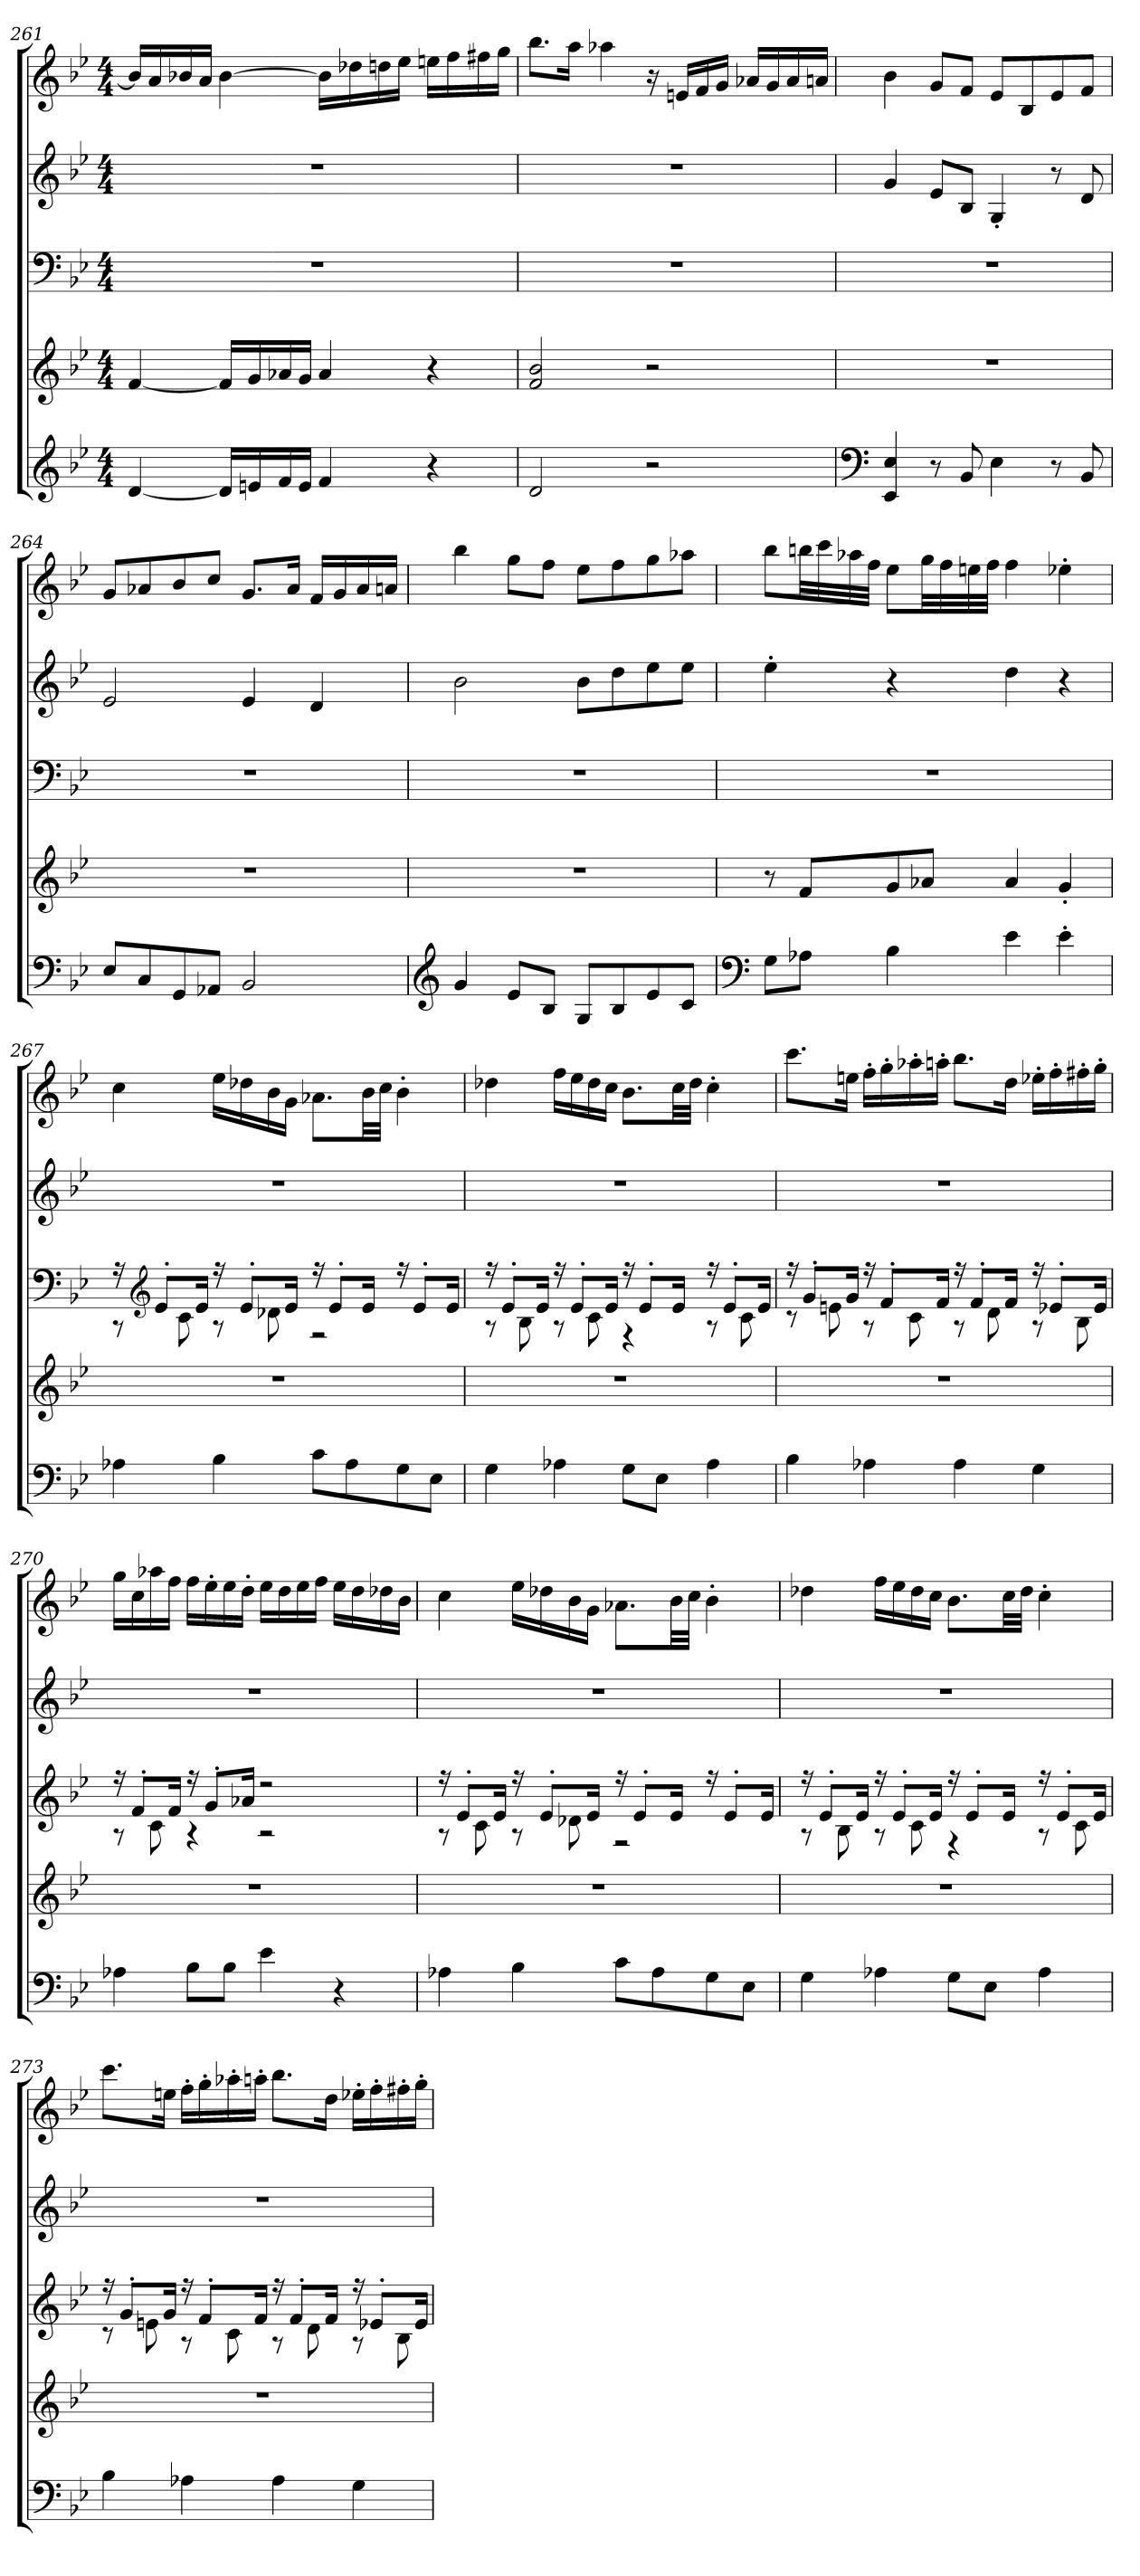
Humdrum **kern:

**kern	**kern	**kern	**kern	**kern
*part5	*part4	*part3	*part2	*part1
*staff5	*staff4	*staff3	*staff2	*staff1
*clefG2	*clefG2	*clefF4	*clefG2	*clefG2
*k[b-e-]	*k[b-e-]	*k[b-e-]	*k[b-e-]	*k[b-e-]
*M4/4	*M4/4	*M4/4	*M4/4	*M4/4
=261	=261	=261	=261	=261
[4d/	[4f/	1r	1r	16b/LL]
.	.	.	.	16a/
.	.	.	.	16b-X/
.	.	.	.	16a/JJ
16d/LL]	16f/LL]	.	.	[4b-\
16en/	16g/	.	.	.
16f/	16a-X/	.	.	.
16e/JJ	16g/JJ	.	.	.
4f/	4a-/	.	.	16b-\LL]
.	.	.	.	16dd-X\
.	.	.	.	16ddn\
.	.	.	.	16ee-\JJ
4r	4r	.	.	16een\LL
.	.	.	.	16ff\
*	*	*	*	*MM33
.	.	.	.	16ff#X\
*	*	*	*	*MM27
.	.	.	.	16gg\JJ
!!LO:LB:g=z
=262	=262	=262	=262	=262
*	*	*	*	*MM25
2d/	2f/ 2b-/	1r	1r	8.bb-\L
*	*	*	*	*MM31
.	.	.	.	16aa\Jk
.	.	.	.	4aa-X\
2r	2r	.	.	16r
*	*	*	*	*MM34
.	.	.	.	16en/LL
.	.	.	.	16f/
.	.	.	.	16g/JJ
.	.	.	.	16a-X/LL
*	*	*	*	*MM33
.	.	.	.	16g/
.	.	.	.	16a-/
*	*	*	*	*MM24
.	.	.	.	16an/JJ
=263	=263	=263	=263	=263
*clefF4	*	*	*	*
*	*	*	*	*MM36
4EE-/ 4E-/	1r	1r	4g/	4b-\
8r	.	.	8e-/L	8g/L
8BB-/	.	.	8B-/J	8f/J
4E-\	.	.	4G'/	8e-/L
*	*	*	*	*MM36
.	.	.	.	8B-/
8r	.	.	8r	8e-/
8BB-/	.	.	8d/	8f/J
=264	=264	=264	=264	=264
*	*	*	*	*MM36
8E-/L	1r	1r	2e-/	8g/L
8C/	.	.	.	8a-X/
8GG/	.	.	.	8b-/
8AA-X/J	.	.	.	8cc/J
2BB-/	.	.	4e-/	8.g/L
*	*	*	*	*MM34
.	.	.	.	16a-/Jk
.	.	.	4d/	16f/LL
.	.	.	.	16g/
.	.	.	.	16a-/
*	*	*	*	*MM27
.	.	.	.	16an/JJ
!!LO:PB:g=z
=265	=265	=265	=265	=265
*clefG2	*	*	*	*
*	*	*	*	*MM36
4g/	1r	1r	2b-\	4bb-\
8e-/L	.	.	.	8gg\L
8B-/J	.	.	.	8ff\J
8G/L	.	.	8b-\L	8ee-\L
*	*	*	*	*MM36
8B-/	.	.	8dd\	8ff\
8e-/	.	.	8ee-\	8gg\
8c/J	.	.	8ee-\J	8aa-X\J
=266	=266	=266	=266	=266
*clefF4	*	*	*	*
8G\L	8r	1r	4ee-'\	8bb-\L
*	*	*	*	*MM33
8A-X\J	8f/L	.	.	32bbn\LL
.	.	.	.	32ccc\
.	.	.	.	32aa-X\
*	*	*	*	*MM31
.	.	.	.	32ff\JJJ
*	*	*	*	*MM34
4B-\	8g/	.	4r	8ee-\L
.	8a-X/J	.	.	32gg\LL
.	.	.	.	32ff\
*	*	*	*	*MM31
.	.	.	.	32een\
*	*	*	*	*MM27
.	.	.	.	32ff\JJJ
4e-\	4a-/	.	4dd\	4ff\
4e-'\	4g'/	.	4r	4ee-X'\
!!LO:LB:g=z
=267	=267	=267	=267	=267
*	*	*	*	*MM36
*	*	*^	*	*
4A-X\	1r	16r	8r	1r	4cc\
*	*	*clefG2	*	*	*
.	.	8e-'/L	.	.	.
.	.	.	8c\	.	.
.	.	16e-/Jk	.	.	.
4B-\	.	16r	8r	.	16ee-\LL
.	.	8e-'/L	.	.	16dd-X\
.	.	.	8d-X\	.	16b-\
.	.	16e-/Jk	.	.	16g\JJ
8c\L	.	16r	2r	.	8.a-X\L
.	.	8e-'/L	.	.	.
8A-\	.	.	.	.	.
.	.	16e-/Jk	.	.	32b-\LL
.	.	.	.	.	32cc\JJJ
8G\	.	16r	.	.	4b-'\
.	.	8e-'/L	.	.	.
8E-\J	.	.	.	.	.
.	.	16e-/Jk	.	.	.
=268	=268	=268	=268	=268	=268
*	*	*	*	*	*MM36
4G\	1r	16r	8r	1r	4dd-X\
.	.	8e-'/L	.	.	.
.	.	.	8B-\	.	.
.	.	16e-/Jk	.	.	.
4A-X\	.	16r	8r	.	16ff\LL
.	.	8e-'/L	.	.	16ee-\
.	.	.	8c\	.	16dd-\
.	.	16e-/Jk	.	.	16cc\JJ
8G\L	.	16r	4r	.	8.b-\L
.	.	8e-'/L	.	.	.
8E-\J	.	.	.	.	.
.	.	16e-/Jk	.	.	32cc\LL
.	.	.	.	.	32dd-\JJJ
4A-\	.	16r	8r	.	4cc'\
.	.	8e-'/L	.	.	.
.	.	.	8c\	.	.
.	.	16e-/Jk	.	.	.
!!LO:PB:g=z
=269	=269	=269	=269	=269	=269
*	*	*	*	*	*MM36
4B-\	1r	16r	8r	1r	8.ccc\L
.	.	8g'/L	.	.	.
.	.	.	8en\	.	.
.	.	16g/Jk	.	.	16een\Jk
4A-X\	.	16r	8r	.	16ff'\LL
.	.	8f'/L	.	.	16gg'\
.	.	.	8c\	.	16aa-X'\
.	.	16f/Jk	.	.	16aan'\JJ
4A-\	.	16r	8r	.	8.bb-\L
.	.	8f'/L	.	.	.
.	.	.	8d\	.	.
.	.	16f/Jk	.	.	16dd\Jk
4G\	.	16r	8r	.	16ee-X'\LL
.	.	8e-X'/L	.	.	16ff'\
.	.	.	8B-\	.	16ff#X'\
.	.	16e-/Jk	.	.	16gg'\JJ
=270	=270	=270	=270	=270	=270
*	*	*	*	*	*MM36
4A-X\	1r	16r	8r	1r	16gg\LL
.	.	8f'/L	.	.	16cc\
.	.	.	8c\	.	16aa-X\
.	.	16f/Jk	.	.	16ff\JJ
8B-\L	.	16r	4r	.	16ff\LL
.	.	8g'/L	.	.	16ee-'\
8B-\J	.	.	.	.	16ee-\
.	.	16a-X/Jk	.	.	16dd'\JJ
4e-\	.	2r	2r	.	16ee-\LL
*	*	*	*	*	*MM36
.	.	.	.	.	16dd\
.	.	.	.	.	16ee-\
.	.	.	.	.	16ff\JJ
4r	.	.	.	.	16ee-\LL
.	.	.	.	.	16dd\
.	.	.	.	.	16dd-X\
*	*	*	*	*	*MM31
.	.	.	.	.	16b-\JJ
!!LO:LB:g=z
=271	=271	=271	=271	=271	=271
*	*	*	*	*	*MM36
4A-X\	1r	16r	8r	1r	4cc\
.	.	8e-'/L	.	.	.
.	.	.	8c\	.	.
.	.	16e-/Jk	.	.	.
4B-\	.	16r	8r	.	16ee-\LL
.	.	8e-'/L	.	.	16dd-X\
.	.	.	8d-X\	.	16b-\
.	.	16e-/Jk	.	.	16g\JJ
8c\L	.	16r	2r	.	8.a-X\L
.	.	8e-'/L	.	.	.
8A-\	.	.	.	.	.
.	.	16e-/Jk	.	.	32b-\LL
.	.	.	.	.	32cc\JJJ
8G\	.	16r	.	.	4b-'\
.	.	8e-'/L	.	.	.
8E-\J	.	.	.	.	.
.	.	16e-/Jk	.	.	.
=272	=272	=272	=272	=272	=272
*	*	*	*	*	*MM36
4G\	1r	16r	8r	1r	4dd-X\
.	.	8e-'/L	.	.	.
.	.	.	8B-\	.	.
.	.	16e-/Jk	.	.	.
4A-X\	.	16r	8r	.	16ff\LL
.	.	8e-'/L	.	.	16ee-\
.	.	.	8c\	.	16dd-\
.	.	16e-/Jk	.	.	16cc\JJ
8G\L	.	16r	4r	.	8.b-\L
.	.	8e-'/L	.	.	.
8E-\J	.	.	.	.	.
.	.	16e-/Jk	.	.	32cc\LL
.	.	.	.	.	32dd-\JJJ
4A-\	.	16r	8r	.	4cc'\
.	.	8e-'/L	.	.	.
.	.	.	8c\	.	.
.	.	16e-/Jk	.	.	.
!!LO:PB:g=z
=273	=273	=273	=273	=273	=273
*	*	*	*	*	*MM36
4B-\	1r	16r	8r	1r	8.ccc\L
.	.	8g'/L	.	.	.
.	.	.	8en\	.	.
.	.	16g/Jk	.	.	16een\Jk
4A-X\	.	16r	8r	.	16ff'\LL
.	.	8f'/L	.	.	16gg'\
.	.	.	8c\	.	16aa-X'\
.	.	16f/Jk	.	.	16aan'\JJ
4A-\	.	16r	8r	.	8.bb-\L
.	.	8f'/L	.	.	.
.	.	.	8d\	.	.
.	.	16f/Jk	.	.	16dd\Jk
4G\	.	16r	8r	.	16ee-X'\LL
.	.	8e-X'/L	.	.	16ff'\
.	.	.	8B-\	.	16ff#X'\
.	.	16e-/Jk	.	.	16gg'\JJ
*	*	*v	*v	*	*
=	=	=	=	=
*-	*-	*-	*-	*-
